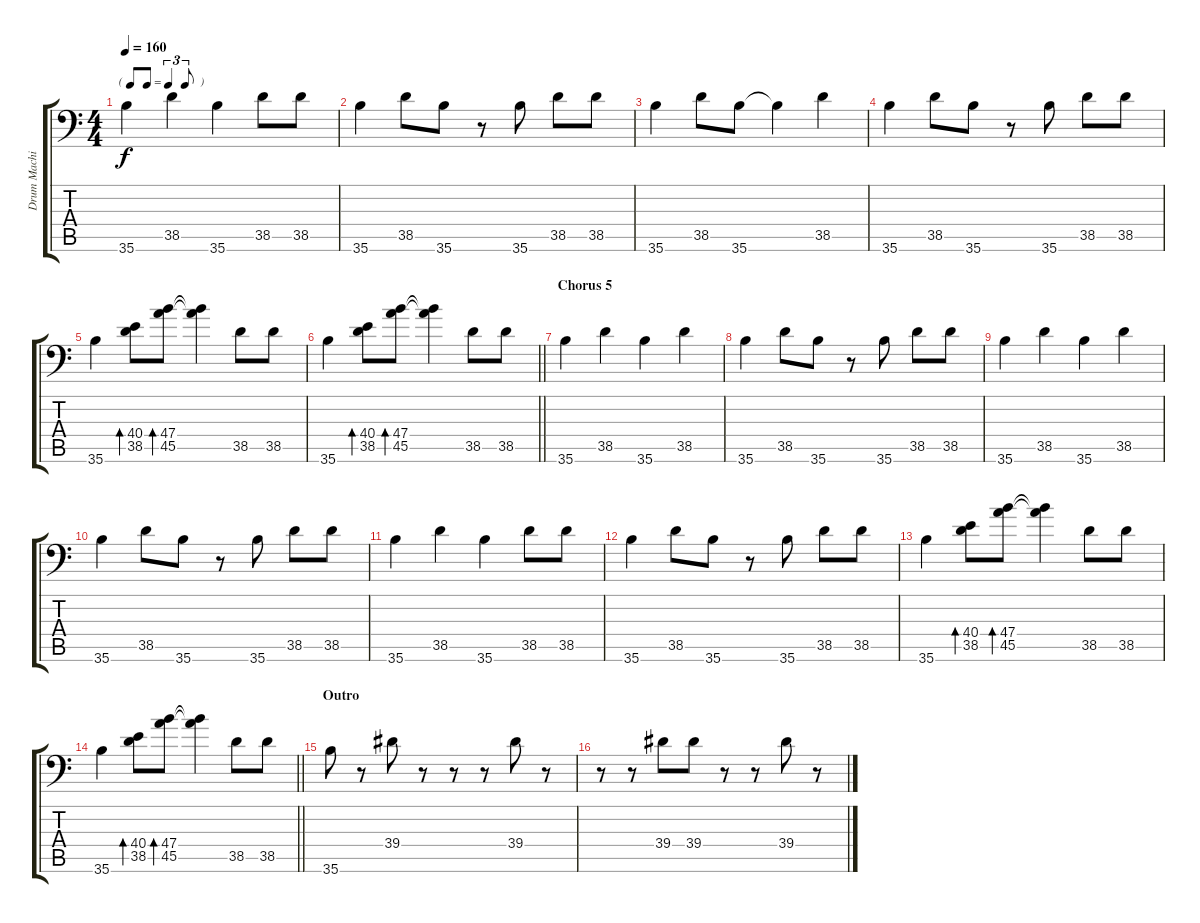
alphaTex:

\track ("Drum Machine" "Drum Machi") {instrument acousticgrandpiano}
\staff {score tabs}
\tuning (C-1 C-1 C-1 C-1 C-1 C-1) {hide}
\ts (4 4)
\tf triplet8th
\tempo 160
\clef f4
\ks c
35.6.4{dy f} 38.5.4 35.6.4 38.5.8 38.5.8 |
35.6.4 38.5.8 35.6.8 r.8 35.6.8 38.5.8 38.5.8 |
35.6.4 38.5.8 35.6.8 35.6{t}.4 38.5.4 |
35.6.4 38.5.8 35.6.8 r.8 35.6.8 38.5.8 38.5.8 |
35.6.4 (40.4 38.5).8{bd 480} (47.4 45.5).8{bd 480} (47.4{t} 45.5{t}).4 38.5.8 38.5.8 |
\barLineRight lightlight
35.6.4 (40.4 38.5).8{bd 480} (47.4 45.5).8{bd 480} (47.4{t} 45.5{t}).4 38.5.8 38.5.8 |
\section ("" "Chorus 5")
35.6.4 38.5.4 35.6.4 38.5.4 |
35.6.4 38.5.8 35.6.8 r.8 35.6.8 38.5.8 38.5.8 |
35.6.4 38.5.4 35.6.4 38.5.4 |
35.6.4 38.5.8 35.6.8 r.8 35.6.8 38.5.8 38.5.8 |
35.6.4 38.5.4 35.6.4 38.5.8 38.5.8 |
35.6.4 38.5.8 35.6.8 r.8 35.6.8 38.5.8 38.5.8 |
35.6.4 (40.4 38.5).8{bd 480} (47.4 45.5).8{bd 480} (47.4{t} 45.5{t}).4 38.5.8 38.5.8 |
\barLineRight lightlight
35.6.4 (40.4 38.5).8{bd 480} (47.4 45.5).8{bd 480} (47.4{t} 45.5{t}).4 38.5.8 38.5.8 |
\section ("" "Outro")
35.6.8 r.8 39.4.8 r.8 r.8 r.8 39.4.8 r.8 |
r.8 r.8 39.4.8 39.4.8 r.8 r.8 39.4.8 r.8
